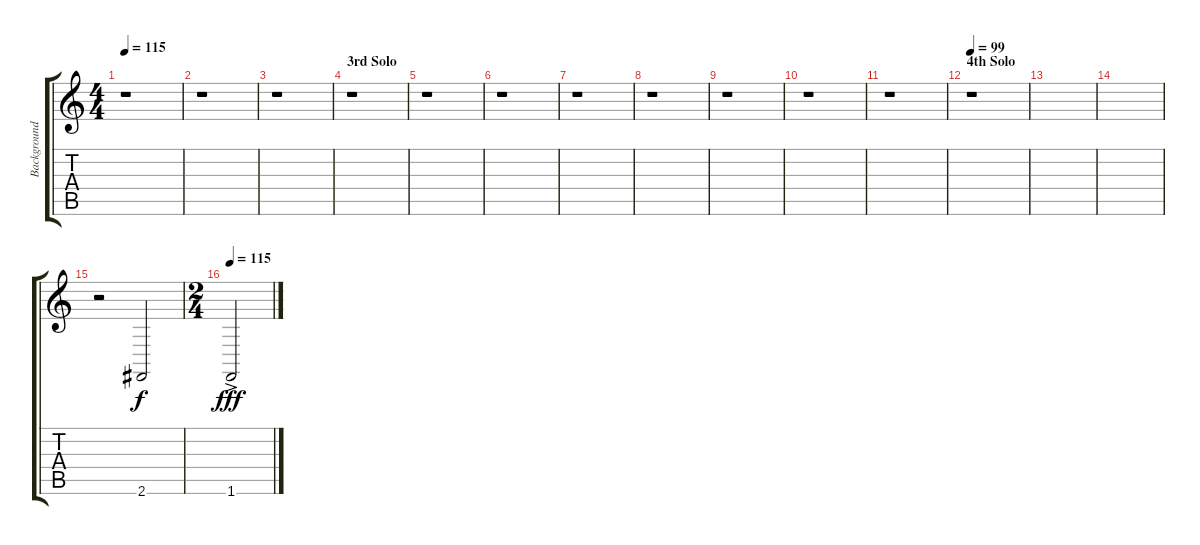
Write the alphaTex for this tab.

\track ("Background 5" "Background") {instrument vibraphone}
\staff {score tabs}
\tuning (E4 B3 G3 D3 A2 E2) {hide}
\ts (4 4)
\tempo 115
\clef g2
\ks c
r.1{dy f} |
r.1 |
r.1 |
\section ("" "3rd Solo")
r.1 |
r.1 |
r.1 |
r.1 |
r.1 |
r.1 |
r.1 |
r.1 |
\section ("" "4th Solo")
\tempo 99
r.1 |
|
|
r.2 2.6.2 |
\ts (2 4)
\tempo 115
1.6{ac}.2{dy fff volume 16}
